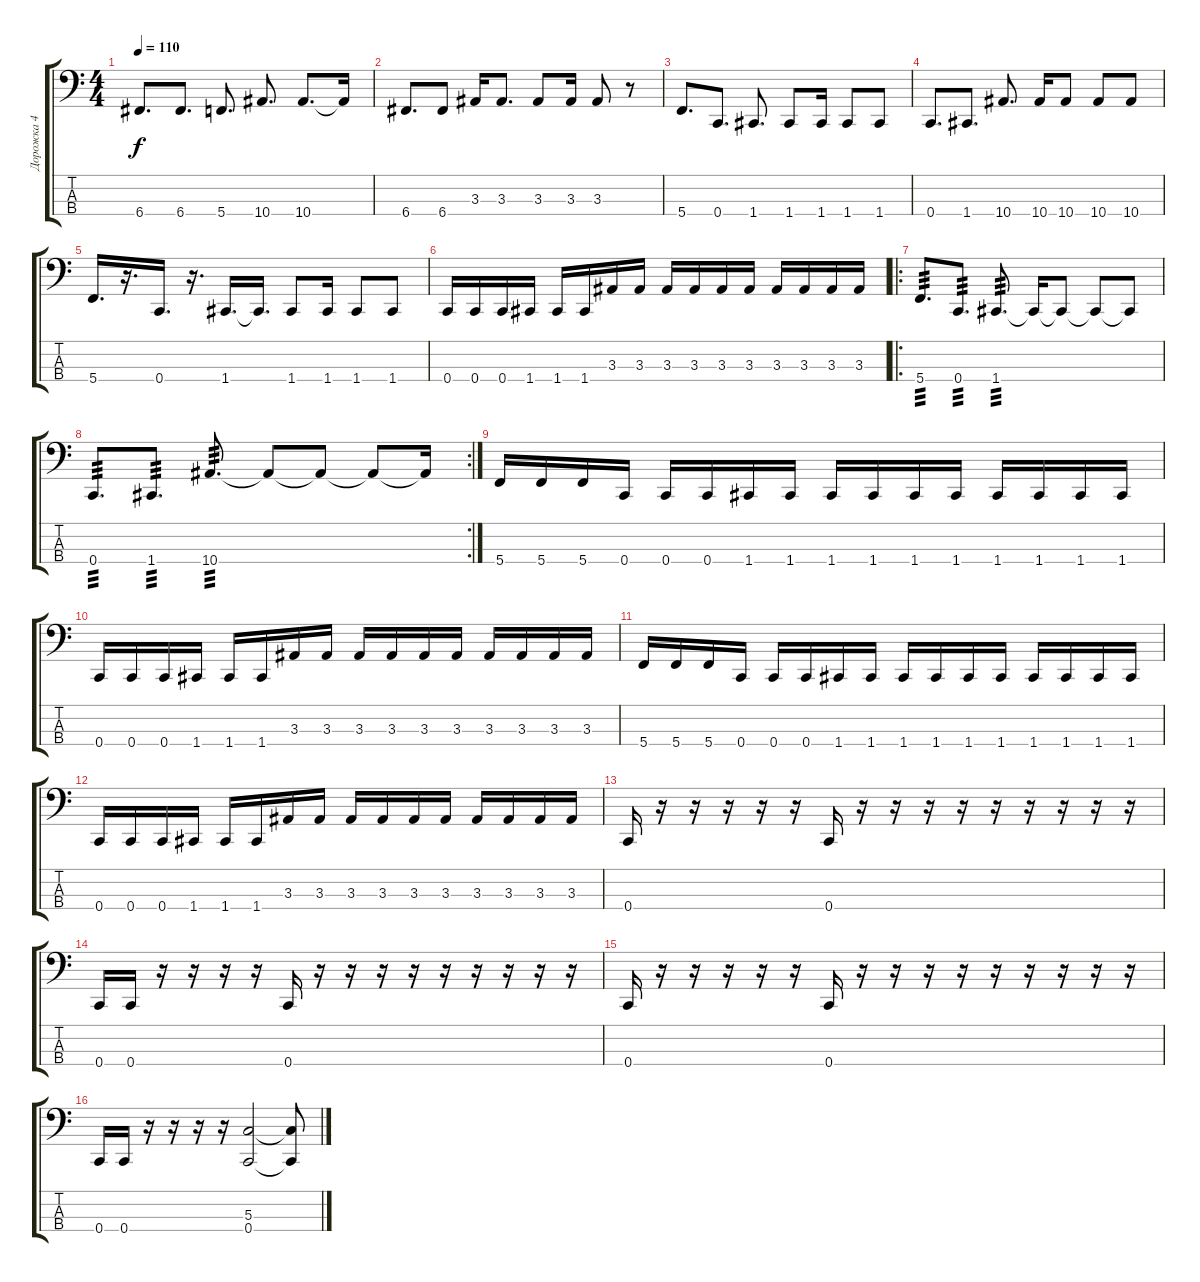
\track ("Дорожка 4" "Дорожка 4") {instrument electricbasspick}
\staff {score tabs}
\tuning (F2 C2 G1 C1) {hide}
\ts (4 4)
\tempo 110
\clef f4
\ks c
6.4.8{d dy f} 6.4.8{d} 5.4.8{d} 10.4.8{d} 10.4.8{d} 10.4{t}.16 |
6.4.8{d} 6.4.8 3.3.16 3.3.8{d} 3.3.8 3.3.16 3.3.8 r.8 |
5.4.8{d} 0.4.8{d} 1.4.8{d} 1.4.8 1.4.16 1.4.8 1.4.8 |
0.4.8{d} 1.4.8{d} 10.4.8{d} 10.4.16 10.4.8 10.4.8 10.4.8 |
5.4.16{d} r.16{d} 0.4.16{d} r.16{d} 1.4.16{d} 1.4{t}.16{d} 1.4.8 1.4.16 1.4.8 1.4.8 |
0.4.16 0.4.16 0.4.16 1.4.16 1.4.16 1.4.16 3.3.16 3.3.16 3.3.16 3.3.16 3.3.16 3.3.16 3.3.16 3.3.16 3.3.16 3.3.16 |
\ro
5.4.8{d tp 3} 0.4.8{d tp 3} 1.4.8{d tp 3} 1.4{t}.16 1.4{t}.8 1.4{t}.8 1.4{t}.8 |
\rc 2
0.4.8{d tp 3} 1.4.8{d tp 3} 10.4.8{d tp 3} 10.4{t}.8 10.4{t}.8 10.4{t}.8 10.4{t}.16 |
5.4.16 5.4.16 5.4.16 0.4.16 0.4.16 0.4.16 1.4.16 1.4.16 1.4.16 1.4.16 1.4.16 1.4.16 1.4.16 1.4.16 1.4.16 1.4.16 |
0.4.16 0.4.16 0.4.16 1.4.16 1.4.16 1.4.16 3.3.16 3.3.16 3.3.16 3.3.16 3.3.16 3.3.16 3.3.16 3.3.16 3.3.16 3.3.16 |
5.4.16 5.4.16 5.4.16 0.4.16 0.4.16 0.4.16 1.4.16 1.4.16 1.4.16 1.4.16 1.4.16 1.4.16 1.4.16 1.4.16 1.4.16 1.4.16 |
0.4.16 0.4.16 0.4.16 1.4.16 1.4.16 1.4.16 3.3.16 3.3.16 3.3.16 3.3.16 3.3.16 3.3.16 3.3.16 3.3.16 3.3.16 3.3.16 |
0.4.16 r.16 r.16 r.16 r.16 r.16 0.4.16 r.16 r.16 r.16 r.16 r.16 r.16 r.16 r.16 r.16 |
0.4.16 0.4.16 r.16 r.16 r.16 r.16 0.4.16 r.16 r.16 r.16 r.16 r.16 r.16 r.16 r.16 r.16 |
0.4.16 r.16 r.16 r.16 r.16 r.16 0.4.16 r.16 r.16 r.16 r.16 r.16 r.16 r.16 r.16 r.16 |
0.4.16 0.4.16 r.16 r.16 r.16 r.16 (5.3 0.4).2 (5.3{t} 0.4{t}).8
